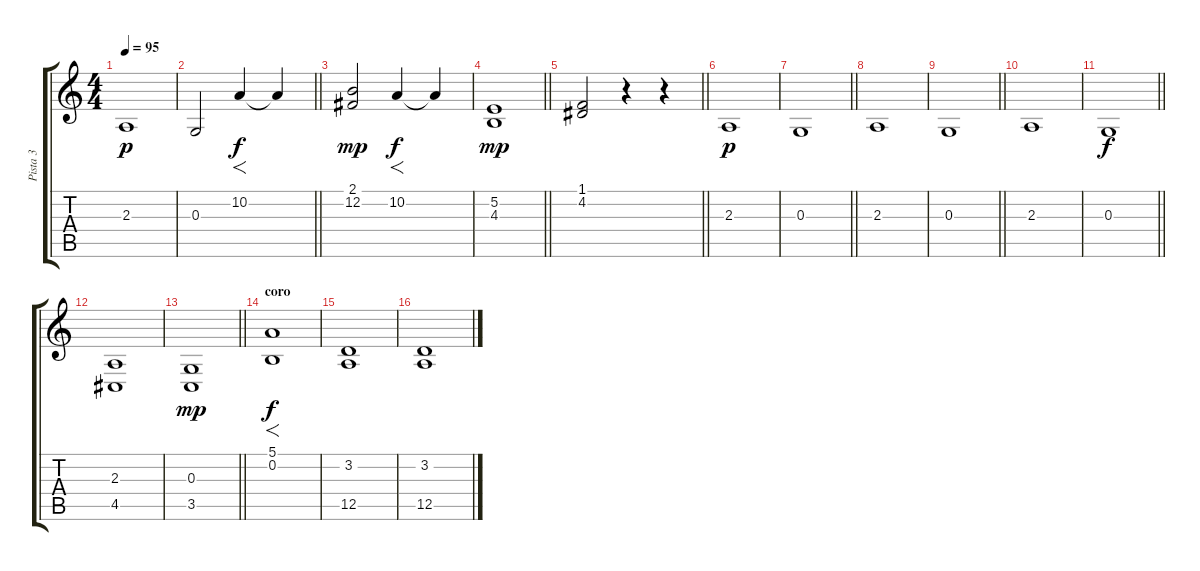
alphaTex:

\track ("Pista 3" "Pista 3") {instrument cello}
\staff {score tabs}
\tuning (E4 B3 G3 D3 A2 E2) {hide}
\ts (4 4)
\tempo 95
\clef g2
\ks c
2.3.1{dy p} |
\barLineRight lightlight
0.3.2 10.2.4{f dy f} 10.2{t}.4 |
(2.1 12.2).2{dy mp} 10.2.4{f dy f} 10.2{t}.4 |
\barLineRight lightlight
(5.2 4.3).1{dy mp} |
\barLineRight lightlight
(1.1 4.2).2 r.4 r.4 |
\section ("" "")
2.3.1{dy p} |
\barLineRight lightlight
0.3.1 |
2.3.1 |
\barLineRight lightlight
0.3.1 |
2.3.1 |
\barLineRight lightlight
0.3.1{dy f} |
(2.3 4.5).1 |
\barLineRight lightlight
(0.3 3.5).1{dy mp} |
\section ("" "coro")
(5.1 0.2).1{f dy f} |
(3.2 12.5).1 |
(3.2 12.5).1
